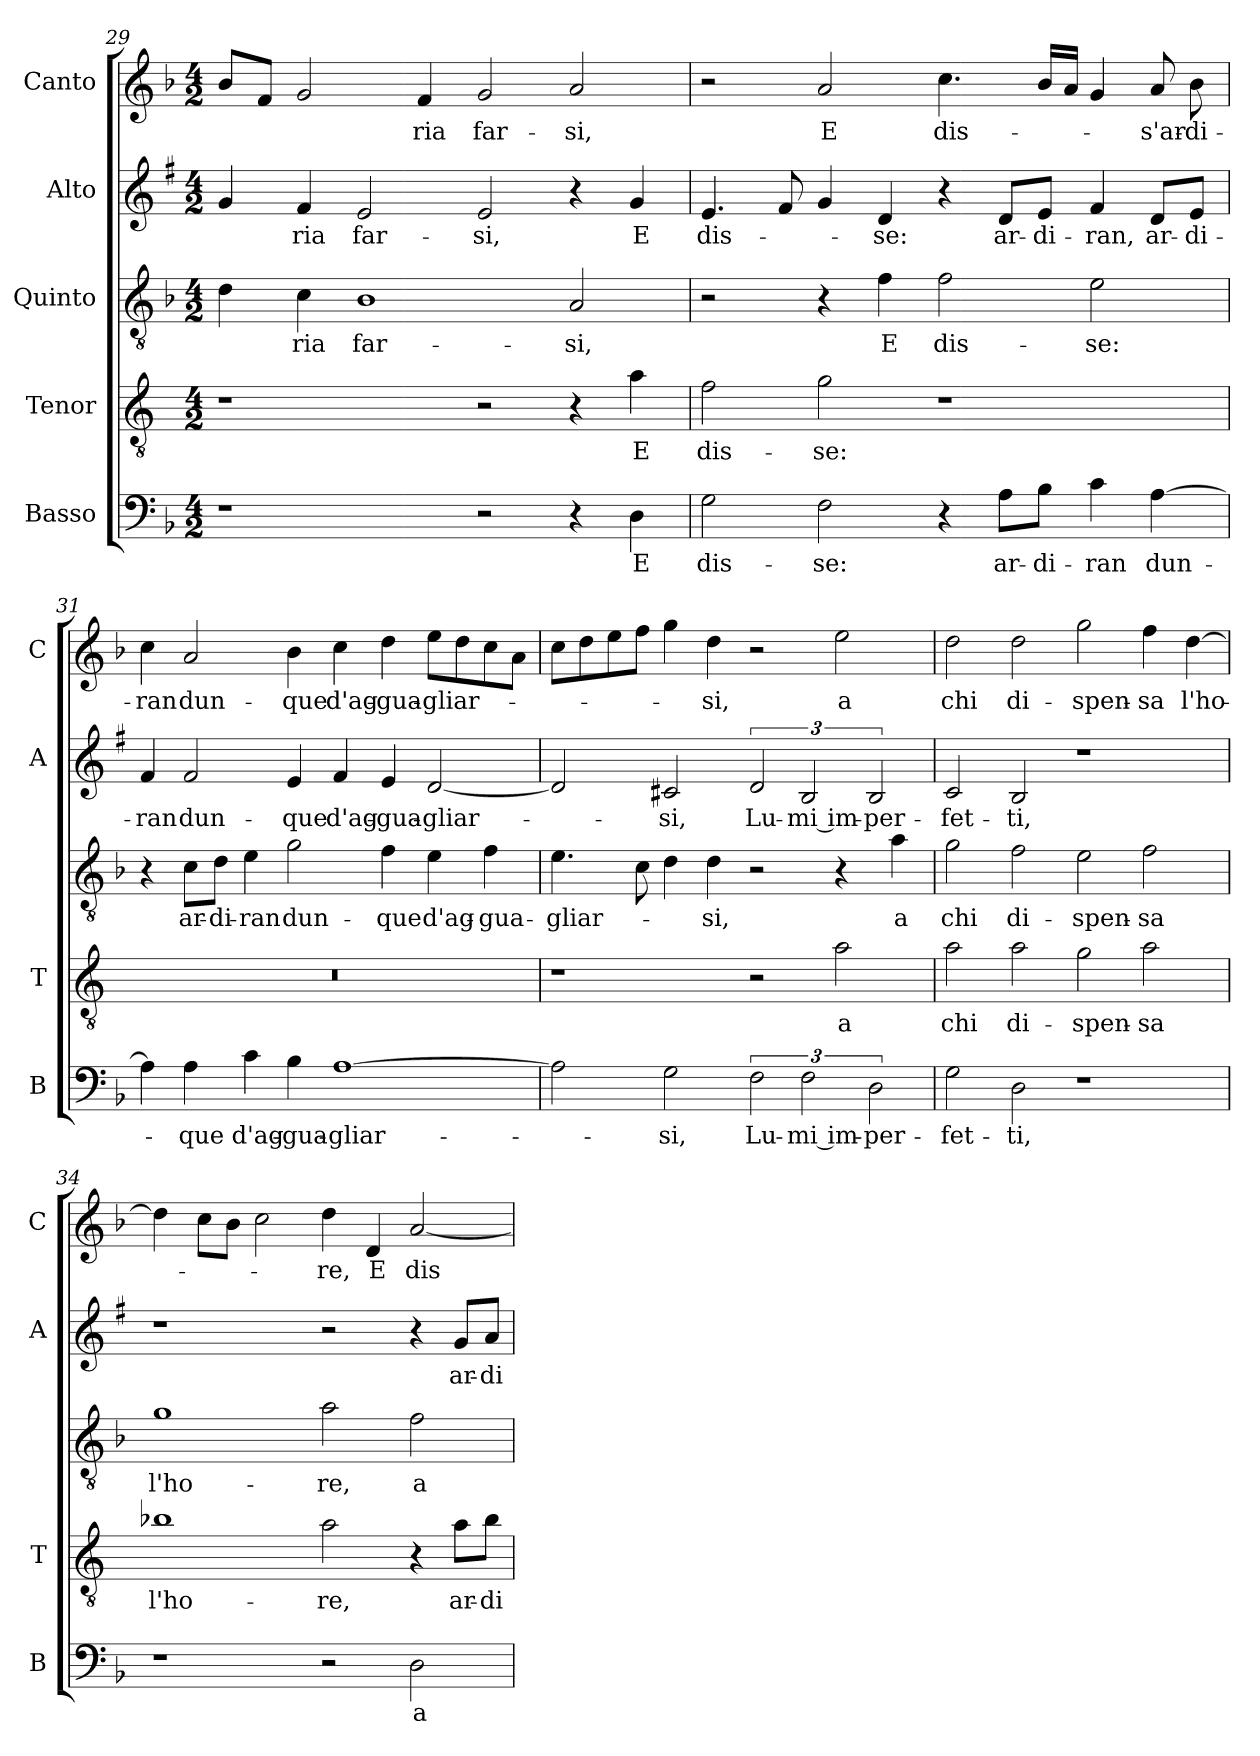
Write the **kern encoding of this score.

**kern	**text	**kern	**text	**kern	**text	**kern	**text	**kern	**text
*part5	*part5	*part4	*part4	*part3	*part3	*part2	*part2	*part1	*part1
*staff5	*staff5	*staff4	*staff4	*staff3	*staff3	*staff2	*staff2	*staff1	*staff1
*I"Basso	*	*I"Tenor	*	*I"Quinto	*	*I"Alto	*	*I"Canto	*
*I'B	*	*I'T	*	*	*	*I'A	*	*I'C	*
!!LO:LB:g=z
*clefF4	*	*clefGv2	*	*clefGv2	*	*clefG2	*	*clefG2	*
*	*	*ITrd4c7	*	*	*	*ITrd1c2	*	*	*
*k[b-]	*	*k[b-]	*	*k[b-]	*	*k[b-]	*	*k[b-]	*
*F:	*	*F:	*	*F:	*	*F:	*	*F:	*
*M4/2	*	*M4/2	*	*M4/2	*	*M4/2	*	*M4/2	*
=29	=29	=29	=29	=29	=29	=29	=29	=29	=29
1r	.	1r	.	4d\	.	4f/	.	8b-/L	.
.	.	.	.	.	.	.	.	8f/J	.
!	!	!	!	!	!LO:LY:b	!	!LO:LY:b	!	!
.	.	.	.	4c\	-ria	4e/	-ria	2g/	.
!	!	!	!	!	!LO:LY:b	!	!LO:LY:b	!	!
.	.	.	.	1B-	far-	2d/	far-	.	.
!	!	!	!	!	!	!	!	!	!LO:LY:b
.	.	.	.	.	.	.	.	4f/	-ria
!	!	!	!	!	!	!	!LO:LY:b	!	!LO:LY:b
2r	.	2r	.	.	.	2d/	-si,	2g/	far-
!	!	!	!	!	!LO:LY:b	!	!	!	!LO:LY:b
4r	.	4r	.	2A/	-si,	4r	.	2a/	-si,
!	!LO:LY:b	!	!LO:LY:b	!	!	!	!LO:LY:b	!	!
4D\	E	4d\	E	.	.	4f/	E	.	.
=30	=30	=30	=30	=30	=30	=30	=30	=30	=30
!	!LO:LY:b	!	!LO:LY:b	!	!	!	!LO:LY:b	!	!
2G\	dis-	2B-\	dis-	2r	.	4.d/	dis-	2r	.
.	.	.	.	.	.	8e/	.	.	.
!	!LO:LY:b	!	!LO:LY:b	!	!	!	!	!	!LO:LY:b
2F\	-se:	2c\	-se:	4r	.	4f/	.	2a/	E
!	!	!	!	!	!LO:LY:b	!	!LO:LY:b	!	!
.	.	.	.	4f\	E	4c/	-se:	.	.
!	!	!	!	!	!LO:LY:b	!	!	!	!LO:LY:b
4r	.	1r	.	2f\	dis-	4r	.	4.cc\	dis-
!	!LO:LY:b	!	!	!	!	!	!LO:LY:b	!	!
8A\L	ar-	.	.	.	.	8c/L	ar-	.	.
!	!LO:LY:b	!	!	!	!	!	!LO:LY:b	!	!
8B-\J	-di-	.	.	.	.	8d/J	-di-	16b-/LL	.
.	.	.	.	.	.	.	.	16a/JJ	.
!	!LO:LY:b	!	!	!	!LO:LY:b	!	!LO:LY:b	!	!
4c\	-ran	.	.	2e\	-se:	4e/	-ran,	4g/	.
!	!LO:LY:b	!	!	!	!	!	!LO:LY:b	!	!LO:LY:b
[4A\	dun-	.	.	.	.	8c/L	ar-	8a/	-s'ar-
!	!	!	!	!	!	!	!LO:LY:b	!	!LO:LY:b
.	.	.	.	.	.	8d/J	-di-	8b-\	-di-
=31	=31	=31	=31	=31	=31	=31	=31	=31	=31
!	!	!	!	!	!	!	!LO:LY:b	!	!LO:LY:b
4A\]	.	0r	.	4r	.	4e/	-ran	4cc\	-ran
!	!LO:LY:b	!	!	!	!LO:LY:b	!	!LO:LY:b	!	!LO:LY:b
4A\	-que	.	.	8c\L	ar-	2e/	dun-	2a/	dun-
!	!	!	!	!	!LO:LY:b	!	!	!	!
.	.	.	.	8d\J	-di-	.	.	.	.
!	!LO:LY:b	!	!	!	!LO:LY:b	!	!	!	!
4c\	d'ag-	.	.	4e\	-ran	.	.	.	.
!	!LO:LY:b	!	!	!	!LO:LY:b	!	!LO:LY:b	!	!LO:LY:b
4B-\	-gua-	.	.	2g\	dun-	4d/	-que	4b-\	-que
!	!LO:LY:b	!	!	!	!	!	!LO:LY:b	!	!LO:LY:b
[1A	-gliar-	.	.	.	.	4e/	d'ag-	4cc\	d'ag-
!	!	!	!	!	!LO:LY:b	!	!LO:LY:b	!	!LO:LY:b
.	.	.	.	4f\	-que	4d/	-gua-	4dd\	-gua-
!	!	!	!	!	!LO:LY:b	!	!LO:LY:b	!	!LO:LY:b
.	.	.	.	4e\	d'ag-	[2c/	-gliar-	8ee\L	-gliar-
.	.	.	.	.	.	.	.	8dd\	.
!	!	!	!	!	!LO:LY:b	!	!	!	!
.	.	.	.	4f\	-gua-	.	.	8cc\	.
.	.	.	.	.	.	.	.	8a\J	.
=32	=32	=32	=32	=32	=32	=32	=32	=32	=32
!	!	!	!	!	!LO:LY:b	!	!	!	!
2A\]	.	1r	.	4.e\	-gliar-	2c/]	.	8cc\L	.
.	.	.	.	.	.	.	.	8dd\	.
.	.	.	.	.	.	.	.	8ee\	.
.	.	.	.	8c\	.	.	.	8ff\J	.
!	!LO:LY:b	!	!	!	!	!	!LO:LY:b	!	!
2G\	-si,	.	.	4d\	.	2Bn/	-si,	4gg\	.
!	!	!	!	!	!LO:LY:b	!	!	!	!LO:LY:b
.	.	.	.	4d\	-si,	.	.	4dd\	-si,
!	!LO:LY:b	!	!	!	!	!	!LO:LY:b	!	!
3F\	Lu-	2r	.	2r	.	3c/	Lu-	2r	.
!	!LO:LY:b	!	!	!	!	!	!LO:LY:b	!	!
3F\	-mi im-	.	.	.	.	3A/	-mi im-	.	.
!	!	!	!LO:LY:b	!	!	!	!	!	!LO:LY:b
.	.	2d\	a	4r	.	.	.	2ee\	a
!	!LO:LY:b	!	!	!	!	!	!LO:LY:b	!	!
3D\	-per-	.	.	.	.	3A/	-per-	.	.
!	!	!	!	!	!LO:LY:b	!	!	!	!
.	.	.	.	4a\	a	.	.	.	.
!!LO:LB:g=z
=33	=33	=33	=33	=33	=33	=33	=33	=33	=33
!	!LO:LY:b	!	!LO:LY:b	!	!LO:LY:b	!	!LO:LY:b	!	!LO:LY:b
2G\	-fet-	2d\	chi	2g\	chi	2B-/	-fet-	2dd\	chi
!	!LO:LY:b	!	!LO:LY:b	!	!LO:LY:b	!	!LO:LY:b	!	!LO:LY:b
2D\	-ti,	2d\	di-	2f\	di-	2A/	-ti,	2dd\	di-
!	!	!	!LO:LY:b	!	!LO:LY:b	!	!	!	!LO:LY:b
1r	.	2c\	-spen-	2e\	-spen-	1r	.	2gg\	-spen-
!	!	!	!LO:LY:b	!	!LO:LY:b	!	!	!	!LO:LY:b
.	.	2d\	-sa	2f\	-sa	.	.	4ff\	-sa
!	!	!	!	!	!	!	!	!	!LO:LY:b
.	.	.	.	.	.	.	.	[4dd\	l'ho-
=34	=34	=34	=34	=34	=34	=34	=34	=34	=34
!	!	!	!LO:LY:b	!	!LO:LY:b	!	!	!	!
1r	.	1e-X	l'ho-	1g	l'ho-	1r	.	4dd\]	.
.	.	.	.	.	.	.	.	8cc\L	.
.	.	.	.	.	.	.	.	8b-\J	.
.	.	.	.	.	.	.	.	2cc\	.
!	!	!	!LO:LY:b	!	!LO:LY:b	!	!	!	!LO:LY:b
2r	.	2d\	-re,	2a\	-re,	2r	.	4dd\	-re,
!	!	!	!	!	!	!	!	!	!LO:LY:b
.	.	.	.	.	.	.	.	4d/	E
!	!LO:LY:b	!	!	!	!LO:LY:b	!	!	!	!LO:LY:b
2D\	a	4r	.	2f\	a	4r	.	[2a/	dis-
!	!	!	!LO:LY:b	!	!	!	!LO:LY:b	!	!
.	.	8d\L	ar-	.	.	8f/L	ar-	.	.
!	!	!	!LO:LY:b	!	!	!	!LO:LY:b	!	!
.	.	8e-\J	-di-	.	.	8g/J	-di-	.	.
=	=	=	=	=	=	=	=	=	=
*-	*-	*-	*-	*-	*-	*-	*-	*-	*-
